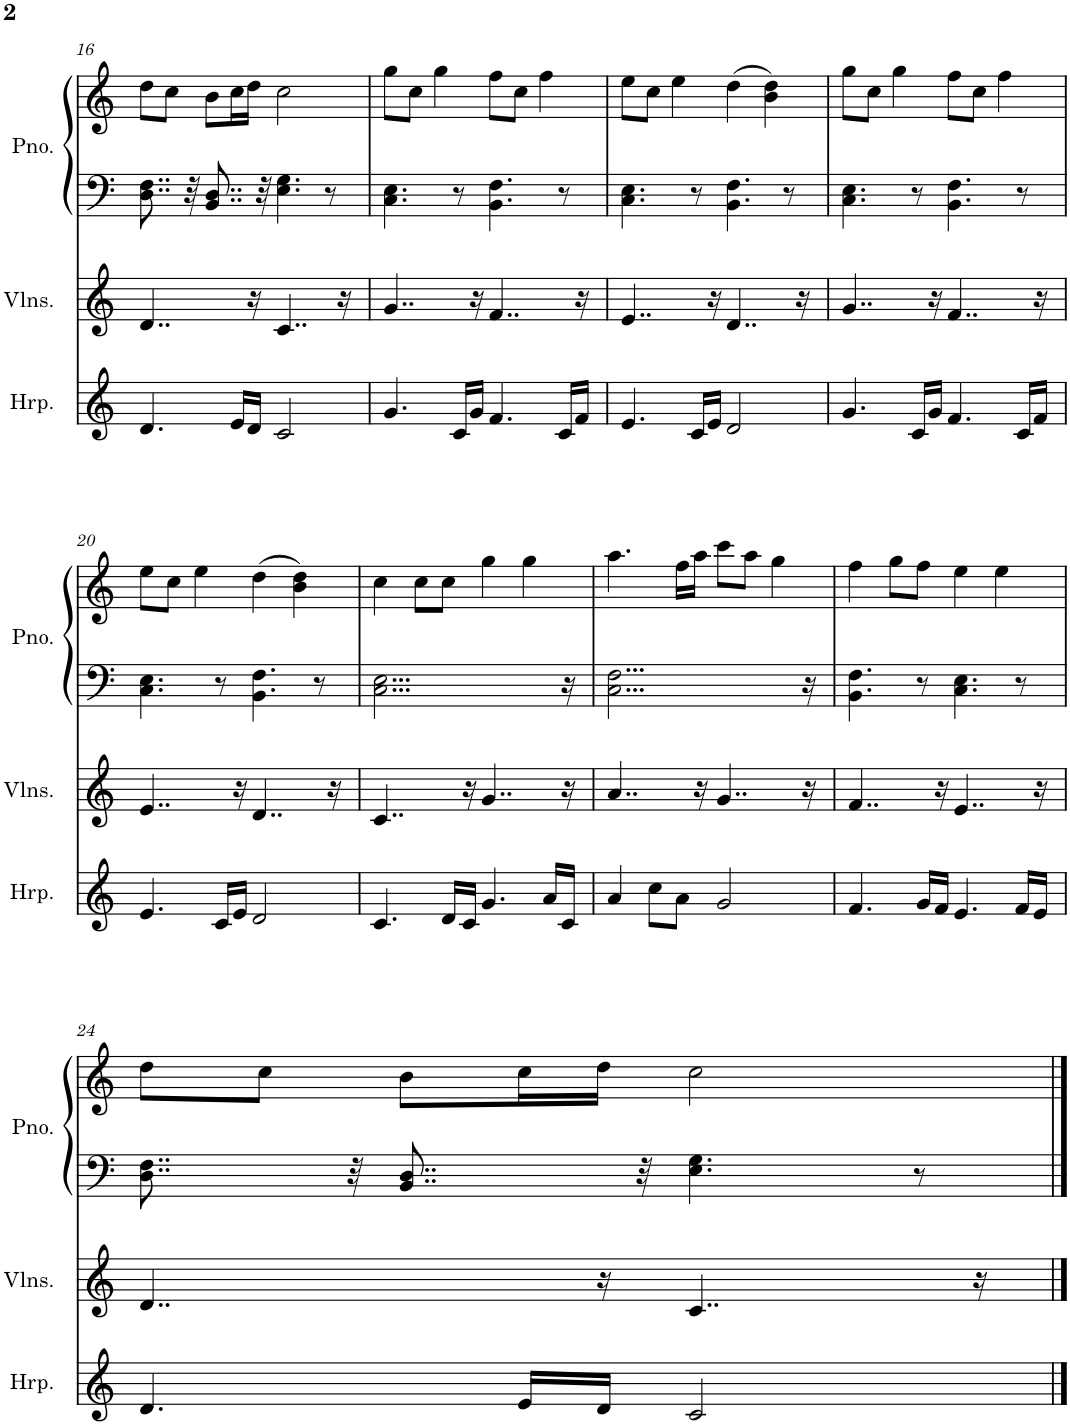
**kern	**kern	**kern	**kern
*part3	*part2	*part1	*part1
*staff4	*staff3	*staff2	*staff1
*I"Harp	*I"Violins	*I"Piano	*
*I'Hrp.	*I'Vlns.	*I'Pno.	*
!!LO:PB:g=z
*clefG2	*clefG2	*clefF4	*clefG2
*k[]	*k[]	*k[]	*k[]
*M4/4	*M4/4	*M4/4	*M4/4
=16	=16	=16	=16
4.dn/	4..dn/	8..Dn\ 8..Fn\	8ddn\L
.	.	.	8ccn\J
.	.	32r	.
.	.	8..BBn/ 8..Dn/	8bn\L
16en/LL	.	.	16ccn\L
16dn/JJ	16r	.	16ddn\JJ
.	.	32r	.
2cn/	4..cn/	4.En\ 4.Gn\	2ccn\
.	.	8r	.
.	16r	.	.
=17	=17	=17	=17
4.gn/	4..gn/	4.Cn\ 4.En\	8ggn\L
.	.	.	8ccn\J
.	.	.	4ggn\
16cn/LL	.	8r	.
16gn/JJ	16r	.	.
4.fn/	4..fn/	4.BBn\ 4.Fn\	8ffn\L
.	.	.	8ccn\J
.	.	.	4ffn\
16cn/LL	.	8r	.
16fn/JJ	16r	.	.
=18	=18	=18	=18
4.en/	4..en/	4.Cn\ 4.En\	8een\L
.	.	.	8ccn\J
.	.	.	4een\
16cn/LL	.	8r	.
16en/JJ	16r	.	.
2dn/	4..dn/	4.BBn\ 4.Fn\	(4ddn\
.	.	.	4bn\ 4ddn\)
.	.	8r	.
.	16r	.	.
=19	=19	=19	=19
4.gn/	4..gn/	4.Cn\ 4.En\	8ggn\L
.	.	.	8ccn\J
.	.	.	4ggn\
16cn/LL	.	8r	.
16gn/JJ	16r	.	.
4.fn/	4..fn/	4.BBn\ 4.Fn\	8ffn\L
.	.	.	8ccn\J
.	.	.	4ffn\
16cn/LL	.	8r	.
16fn/JJ	16r	.	.
!!LO:LB:g=z
=20	=20	=20	=20
4.en/	4..en/	4.Cn\ 4.En\	8een\L
.	.	.	8ccn\J
.	.	.	4een\
16cn/LL	.	8r	.
16en/JJ	16r	.	.
2dn/	4..dn/	4.BBn\ 4.Fn\	(4ddn\
.	.	.	4bn\ 4ddn\)
.	.	8r	.
.	16r	.	.
=21	=21	=21	=21
4.cn/	4..cn/	2...Cn\ 2...En\	4ccn\
.	.	.	8ccn\L
16dn/LL	.	.	8ccn\J
16cn/JJ	16r	.	.
4.gn/	4..gn/	.	4ggn\
.	.	.	4ggn\
16an/LL	.	.	.
16cn/JJ	16r	16r	.
=22	=22	=22	=22
4an/	4..an/	2...Cn\ 2...Fn\	4.aan\
8ccn\L	.	.	.
8an\J	.	.	16ffn\LL
.	16r	.	16aan\JJ
2gn/	4..gn/	.	8cccn\L
.	.	.	8aan\J
.	.	.	4ggn\
.	16r	16r	.
=23	=23	=23	=23
4.fn/	4..fn/	4.BBn\ 4.Fn\	4ffn\
.	.	.	8ggn\L
16gn/LL	.	8r	8ffn\J
16fn/JJ	16r	.	.
4.en/	4..en/	4.Cn\ 4.En\	4een\
.	.	.	4een\
16fn/LL	.	8r	.
16en/JJ	16r	.	.
!!LO:LB:g=z
=24	=24	=24	=24
4.dn/	4..dn/	8..Dn\ 8..Fn\	8ddn\L
.	.	.	8ccn\J
.	.	32r	.
.	.	8..BBn/ 8..Dn/	8bn\L
16en/LL	.	.	16ccn\L
16dn/JJ	16r	.	16ddn\JJ
.	.	32r	.
2cn/	4..cn/	4.En\ 4.Gn\	2ccn\
.	.	8r	.
.	16r	.	.
==	==	==	==
*-	*-	*-	*-
